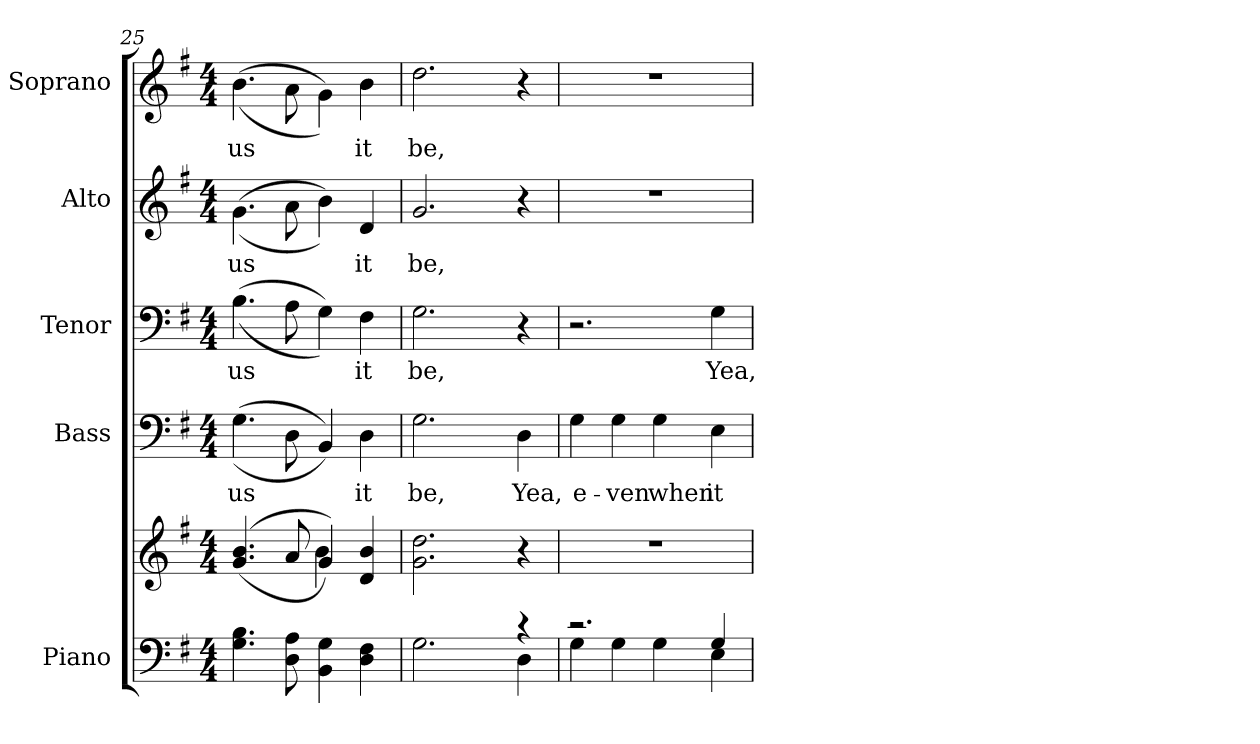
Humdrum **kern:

**kern	**kern	**kern	**text	**kern	**text	**kern	**text	**kern	**text
*part5	*part5	*part4	*part4	*part3	*part3	*part2	*part2	*part1	*part1
*staff6	*staff5	*staff4	*staff4	*staff3	*staff3	*staff2	*staff2	*staff1	*staff1
*I"Piano	*	*I"Bass	*	*I"Tenor	*	*I"Alto	*	*I"Soprano	*
*I'Pno.	*	*I'B.	*	*I'T.	*	*I'A.	*	*I'S.	*
*clefF4	*clefG2	*clefF4	*	*clefF4	*	*clefG2	*	*clefG2	*
*k[f#]	*k[f#]	*k[f#]	*	*k[f#]	*	*k[f#]	*	*k[f#]	*
*G:	*G:	*G:	*	*G:	*	*G:	*	*G:	*
*M4/4	*M4/4	*M4/4	*	*M4/4	*	*M4/4	*	*M4/4	*
=25	=25	=25	=25	=25	=25	=25	=25	=25	=25
*	*^	*	*	*	*	*	*	*	*
!	!	!	!	!LO:LY:b:color=#000000	!	!	!	!	!	!
!	!	!	!	!	!	!LO:LY:b:color=#000000	!	!	!	!
!	!	!	!	!	!	!	!	!LO:LY:b:color=#000000	!	!
!	!	!	!	!	!	!	!	!	!	!LO:LY:b:color=#000000
4.Gi\ 4.Bi	((4.gi/ 4.bi	2ryy	((4.Gi\	us	((4.Bi\	us	((4.gi\	us	((4.bi\	us
8Di\ 8Ai	8ai/	.	8Di\	.	8Ai\	.	8ai\	.	8ai\	.
4BBi\ 4Gi	4gi/))	4bi\	4BBi/))	.	4Gi\))	.	4bi\))	.	4gi\))	.
!	!	!	!	!LO:LY:b:color=#000000	!	!	!	!	!	!
!	!	!	!	!	!	!LO:LY:b:color=#000000	!	!	!	!
!	!	!	!	!	!	!	!	!LO:LY:b:color=#000000	!	!
!	!	!	!	!	!	!	!	!	!	!LO:LY:b:color=#000000
4Di\ 4F#i	4di/ 4bi	4ryy	4Di\	it	4F#i\	it	4di/	it	4bi\	it
*	*v	*v	*	*	*	*	*	*	*	*
!!LO:PB:g=z
=26	=26	=26	=26	=26	=26	=26	=26	=26	=26
*^	*	*	*	*	*	*	*	*	*
*	*	*^	*	*	*	*	*	*	*	*
!	!	!	!	!	!LO:LY:b:color=#000000	!	!	!	!	!	!
*	*	*v	*v	*	*	*	*	*	*	*	*
*	*	*^	*	*	*	*	*	*	*	*
!	!	!	!	!	!	!	!LO:LY:b:color=#000000	!	!	!	!
*	*	*v	*v	*	*	*	*	*	*	*	*
*	*	*^	*	*	*	*	*	*	*	*
!	!	!	!	!	!	!	!	!	!LO:LY:b:color=#000000	!	!
*	*	*v	*v	*	*	*	*	*	*	*	*
*	*	*^	*	*	*	*	*	*	*	*
!	!	!	!	!	!	!	!	!	!	!	!LO:LY:b:color=#000000
*	*	*v	*v	*	*	*	*	*	*	*	*
2.Gi\	2ryy	2.gi\ 2.ddi	2.Gi\	be,	2.Gi\	be,	2.gi/	be,	2.ddi\	be,
.	4ryy	.	.	.	.	.	.	.	.	.
!	!	!	!	!LO:LY:b:color=#000000	!	!	!	!	!	!
4r	4Di\	4r	4Di\	Yea,	4r	.	4r	.	4r	.
=27	=27	=27	=27	=27	=27	=27	=27	=27	=27	=27
!	!	!	!	!LO:LY:b:color=#000000	!	!	!	!	!	!
2.r	4Gi\	1r	4Gi\	e-	2.r	.	1r	.	1r	.
!	!	!	!	!LO:LY:b:color=#000000	!	!	!	!	!	!
.	4Gi\	.	4Gi\	-ven	.	.	.	.	.	.
!	!	!	!	!LO:LY:b:color=#000000	!	!	!	!	!	!
.	4Gi\	.	4Gi\	when	.	.	.	.	.	.
!	!	!	!	!LO:LY:b:color=#000000	!	!	!	!	!	!
!	!	!	!	!	!	!LO:LY:b:color=#000000	!	!	!	!
4Gi/	4Ei\	.	4Ei\	it	4Gi\	Yea,	.	.	.	.
*v	*v	*	*	*	*	*	*	*	*	*
=	=	=	=	=	=	=	=	=	=
*-	*-	*-	*-	*-	*-	*-	*-	*-	*-
